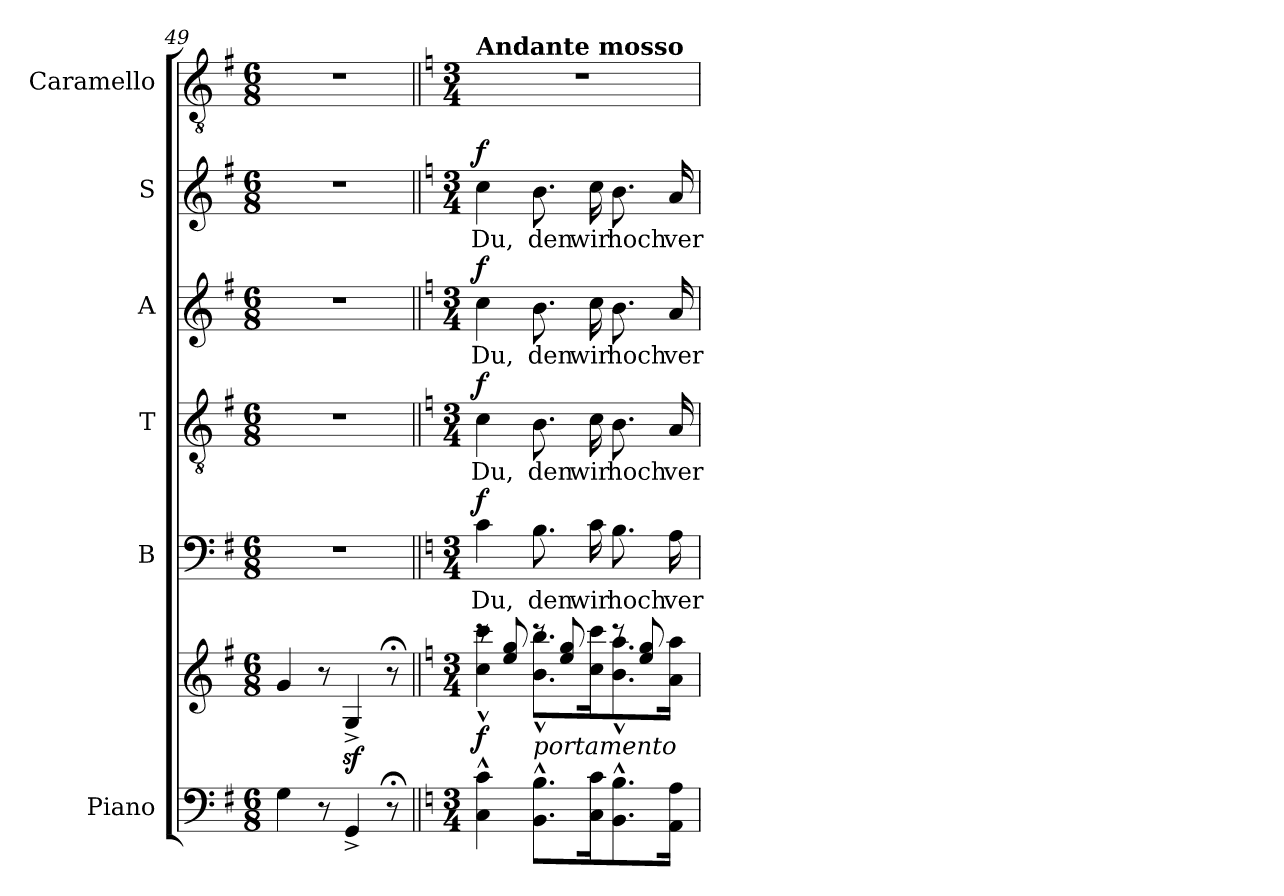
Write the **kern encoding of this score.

**kern	**kern	**dynam	**kern	**text	**dynam	**kern	**text	**dynam	**kern	**text	**dynam	**kern	**text	**dynam	**kern
*part6	*part6	*part6	*part5	*part5	*part5	*part4	*part4	*part4	*part3	*part3	*part3	*part2	*part2	*part2	*part1
*staff7	*staff6	*staff6/7	*staff5	*staff5	*staff5	*staff4	*staff4	*staff4	*staff3	*staff3	*staff3	*staff2	*staff2	*staff2	*staff1
*I"Piano	*	*	*I"B	*	*	*I"T	*	*	*I"A	*	*	*I"S	*	*	*I"Caramello
*I'Pno	*	*	*I'B	*	*	*I'T	*	*	*I'A	*	*	*I'S	*	*	*
*clefF4	*clefG2	*	*clefF4	*	*	*clefGv2	*	*	*clefG2	*	*	*clefG2	*	*	*clefGv2
*k[f#]	*k[f#]	*	*k[f#]	*	*	*k[f#]	*	*	*k[f#]	*	*	*k[f#]	*	*	*k[f#]
*M6/8	*M6/8	*	*M6/8	*	*	*M6/8	*	*	*M6/8	*	*	*M6/8	*	*	*M6/8
*MM130	*MM130	*	*MM130	*	*	*MM130	*	*	*MM130	*	*	*MM130	*	*	*MM130
=49	=49	=49	=49	=49	=49	=49	=49	=49	=49	=49	=49	=49	=49	=49	=49
4G\	4g/	.	2.r	.	.	2.r	.	.	2.r	.	.	2.r	.	.	2.r
8r	8r	.	.	.	.	.	.	.	.	.	.	.	.	.	.
4GG^/	4Gz<^/	.	.	.	.	.	.	.	.	.	.	.	.	.	.
8r;<	8r;<	.	.	.	.	.	.	.	.	.	.	.	.	.	.
!!LO:PB:g=z
=50||	=50||	=50||	=50||	=50||	=50||	=50||	=50||	=50||	=50||	=50||	=50||	=50||	=50||	=50||	=50||
*k[]	*k[]	*	*k[]	*	*	*k[]	*	*	*k[]	*	*	*k[]	*	*	*k[]
*M3/4	*M3/4	*	*M3/4	*	*	*M3/4	*	*	*M3/4	*	*	*M3/4	*	*	*M3/4
*	*	*	*	*	*	*	*	*	*	*	*	*	*	*	*MM132
*	*^	*	*	*	*	*	*	*	*	*	*	*	*	*	*
!	!	!	!	!	!	!	!	!	!	!	!	!	!	!	!	!LO:TX:a:B:t=Andante mosso
!	!	!	!LO:DY:b	!	!LO:LY:b	!LO:DY:a	!	!LO:LY:b	!LO:DY:a	!	!LO:LY:b	!LO:DY:a	!	!LO:LY:b	!LO:DY:a	!
4C\^^ 4c\^^	8rccc	4cc\^^ 4ccc\^^	f	4c\	Du,	f	4c\	Du,	f	4cc\	Du,	f	4cc\	Du,	f	2.r
.	8ee/ 8gg/	.	.	.	.	.	.	.	.	.	.	.	.	.	.	.
!LO:TX:a:i:t=portamento	!	!	!	!	!	!	!	!	!	!	!	!	!	!	!	!
!	!	!	!	!	!LO:LY:b	!	!	!LO:LY:b	!	!	!LO:LY:b	!	!	!LO:LY:b	!	!
8.BB\^^ 8.B\^^L	8rccc	8.b\^^ 8.bb\^^L	.	8.B\	den	.	8.B\	den	.	8.b\	den	.	8.b\	den	.	.
.	8ee/ 8gg/	.	.	.	.	.	.	.	.	.	.	.	.	.	.	.
!	!	!	!	!	!LO:LY:b	!	!	!LO:LY:b	!	!	!LO:LY:b	!	!	!LO:LY:b	!	!
16C\ 16c\K	.	16cc\ 16ccc\K	.	16c\	wir	.	16c\	wir	.	16cc\	wir	.	16cc\	wir	.	.
!	!	!	!	!	!LO:LY:b	!	!	!LO:LY:b	!	!	!LO:LY:b	!	!	!LO:LY:b	!	!
8.BB\^^ 8.B\^^	8rccc	8.b\^^ 8.aa\^^	.	8.B\	hoch	.	8.B\	hoch	.	8.b\	hoch	.	8.b\	hoch	.	.
.	8ee/ 8gg/	.	.	.	.	.	.	.	.	.	.	.	.	.	.	.
!	!	!	!	!	!LO:LY:b	!	!	!LO:LY:b	!	!	!LO:LY:b	!	!	!LO:LY:b	!	!
16AA\ 16A\Jk	.	16a\ 16aa\Jk	.	16A\	ver-	.	16A/	ver-	.	16a/	ver-	.	16a/	ver-	.	.
*	*v	*v	*	*	*	*	*	*	*	*	*	*	*	*	*	*
=	=	=	=	=	=	=	=	=	=	=	=	=	=	=	=
*-	*-	*-	*-	*-	*-	*-	*-	*-	*-	*-	*-	*-	*-	*-	*-
